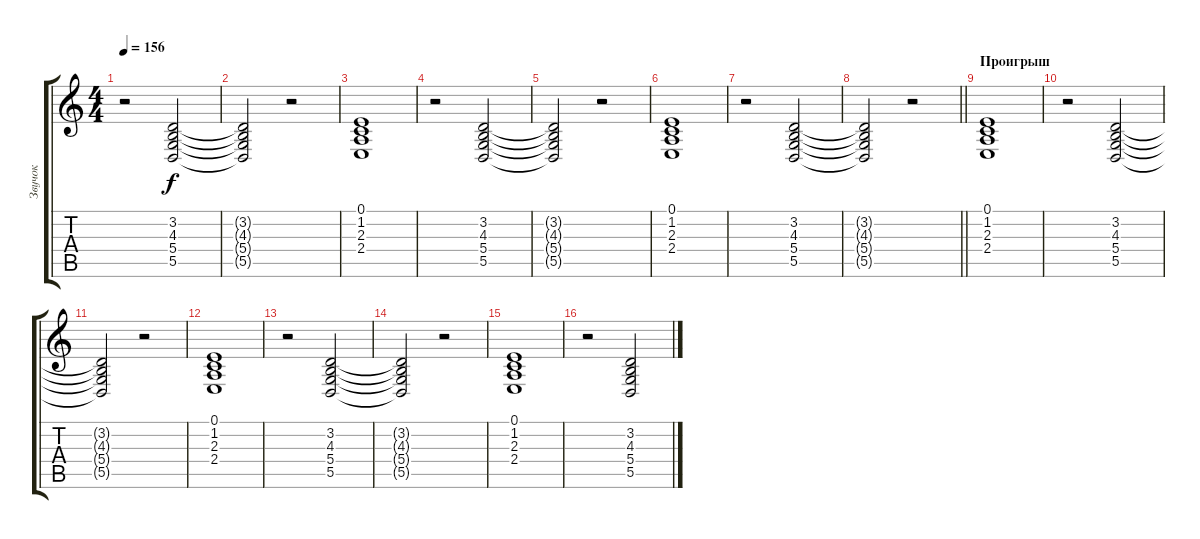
\track ("Звучок" "Звучок") {instrument synthstrings2}
\staff {score tabs}
\tuning (E4 B3 G3 D3 A2 E2) {hide}
\ts (4 4)
\tempo 156
\clef g2
\ks c
r.2{dy f} (3.2 4.3 5.4 5.5).2 |
(3.2{t} 4.3{t} 5.4{t} 5.5{t}).2 r.2 |
(0.1 1.2 2.3 2.4).1 |
r.2 (3.2 4.3 5.4 5.5).2 |
(3.2{t} 4.3{t} 5.4{t} 5.5{t}).2 r.2 |
(0.1 1.2 2.3 2.4).1 |
r.2 (3.2 4.3 5.4 5.5).2 |
\barLineRight lightlight
(3.2{t} 4.3{t} 5.4{t} 5.5{t}).2 r.2 |
\section ("" "Проигрыш")
(0.1 1.2 2.3 2.4).1 |
r.2 (3.2 4.3 5.4 5.5).2 |
(3.2{t} 4.3{t} 5.4{t} 5.5{t}).2 r.2 |
(0.1 1.2 2.3 2.4).1 |
r.2 (3.2 4.3 5.4 5.5).2 |
(3.2{t} 4.3{t} 5.4{t} 5.5{t}).2 r.2 |
(0.1 1.2 2.3 2.4).1 |
r.2 (3.2 4.3 5.4 5.5).2
